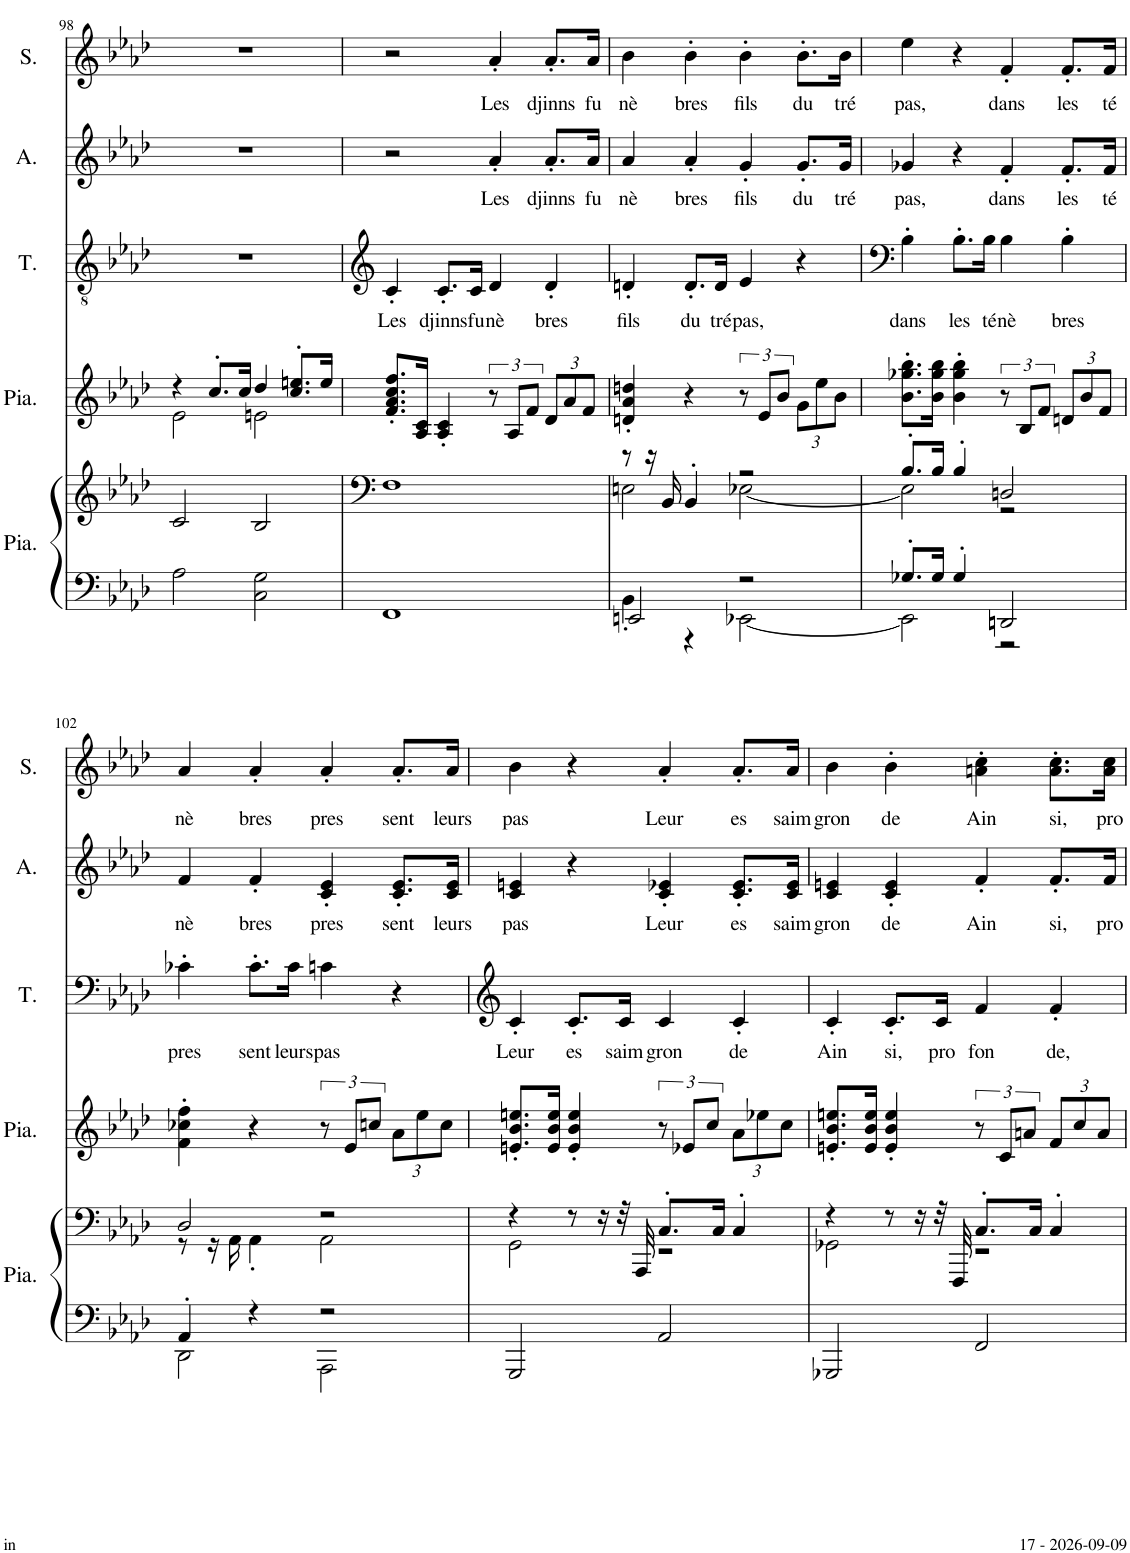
**kern	**kern	**kern	**kern	**text	**kern	**text	**kern	**text
*part5	*part5	*part4	*part3	*part3	*part2	*part2	*part1	*part1
*staff6	*staff5	*staff4	*staff3	*staff3	*staff2	*staff2	*staff1	*staff1
*I"Piano, lower:	*	*I"Piano, upper:	*I"Ténor	*	*I"Alto	*	*I"Soprano	*
*I'Pia.	*	*I'Pia.	*I'T.	*	*I'A.	*	*I'S.	*
!!LO:PB:g=z
*clefG2	*clefG2	*clefG2	*clefGv2	*	*clefG2	*	*clefG2	*
*k[b-e-a-d-]	*k[b-e-a-d-]	*k[b-e-a-d-]	*k[b-e-a-d-]	*	*k[b-e-a-d-]	*	*k[b-e-a-d-]	*
*M4/4	*M4/4	*M4/4	*M4/4	*	*M4/4	*	*M4/4	*
=98	=98	=98	=98	=98	=98	=98	=98	=98
*	*	*^	*	*	*	*	*	*
2A-\	2c/	4r	2e-\	1r	.	1r	.	1r	.
.	.	8.cc'/L	.	.	.	.	.	.	.
.	.	16cc/Jk	.	.	.	.	.	.	.
2C\ 2G\	2B-/	4dd-/	2en\	.	.	.	.	.	.
.	.	8.cc/' 8.een/'L	.	.	.	.	.	.	.
.	.	16ee/Jk	.	.	.	.	.	.	.
*	*	*v	*v	*	*	*	*	*	*
=99	=99	=99	=99	=99	=99	=99	=99	=99
!	!	!	!	!LO:LY:b	!	!	!	!
1FF	1F	8.f/' 8.a-/' 8.cc/' 8.ff/'L	4c'/	Les	2r	.	2r	.
.	.	16A-/ 16c/Jk	.	.	.	.	.	.
!	!	!	!	!LO:LY:b	!	!	!	!
.	.	4A-/' 4c/'	8.c'/L	djinns	.	.	.	.
!	!	!	!	!LO:LY:b	!	!	!	!
.	.	.	16c/Jk	fu	.	.	.	.
!	!	!	!	!LO:LY:b	!	!LO:LY:b	!	!LO:LY:b
.	.	12r	4d-/	nè	4a-'/	Les	4a-'/	Les
.	.	12A-/L	.	.	.	.	.	.
.	.	12f/J	.	.	.	.	.	.
*	*	*Xbrackettup	*	*	*	*	*	*
!	!	!	!	!LO:LY:b	!	!LO:LY:b	!	!LO:LY:b
.	.	12d-/L	4d-'/	bres	8.a-'/L	djinns	8.a-'/L	djinns
.	.	12a-/	.	.	.	.	.	.
.	.	12f/J	.	.	.	.	.	.
!	!	!	!	!	!	!LO:LY:b	!	!LO:LY:b
.	.	.	.	.	16a-/Jk	fu	16a-/Jk	fu
=100	=100	=100	=100	=100	=100	=100	=100	=100
*^	*^	*	*	*	*	*	*	*
!	!	!	!	!	!	!LO:LY:b	!	!LO:LY:b	!	!LO:LY:b
2EEn/	4BB-'\	8r	2En\	4dn/' 4a-/' 4ddn/'	4dn'/	fils	4a-/	nè	4b-\	nè
.	.	16r	.	.	.	.	.	.	.	.
.	.	16BB-/	.	.	.	.	.	.	.	.
!	!	!	!	!	!	!LO:LY:b	!	!LO:LY:b	!	!LO:LY:b
.	4r	4BB-'/	.	4r	8.d'/L	du	4a-'/	bres	4b-'\	bres
!	!	!	!	!	!	!LO:LY:b	!	!	!	!
.	.	.	.	.	16d/Jk	tré	.	.	.	.
*	*	*	*	*brackettup	*	*	*	*	*	*
!	!	!	!	!	!	!LO:LY:b	!	!LO:LY:b	!	!LO:LY:b
2r	[2EE-X\	2r	[2E-X\	12r	4e-/	pas,	4g'/	fils	4b-'\	fils
.	.	.	.	12e-/L	.	.	.	.	.	.
.	.	.	.	12b-/J	.	.	.	.	.	.
*	*	*	*	*Xbrackettup	*	*	*	*	*	*
!	!	!	!	!	!	!	!	!LO:LY:b	!	!LO:LY:b
.	.	.	.	12g\L	4r	.	8.g'/L	du	8.b-'\L	du
.	.	.	.	12ee-\	.	.	.	.	.	.
.	.	.	.	12b-\J	.	.	.	.	.	.
!	!	!	!	!	!	!	!	!LO:LY:b	!	!LO:LY:b
.	.	.	.	.	.	.	16g/Jk	tré	16b-\Jk	tré
=101	=101	=101	=101	=101	=101	=101	=101	=101	=101	=101
!	!	!	!	!	!	!LO:LY:b	!	!LO:LY:b	!	!LO:LY:b
8.G-X'/L	2EE-\]	8.B-'/L	2E-\]	8.b-\' 8.gg-X\' 8.bb-\'L	4B-'\	dans	4g-X/	pas,	4ee-\	pas,
16G-/Jk	.	16B-/Jk	.	16b-\ 16gg-\ 16bb-\Jk	.	.	.	.	.	.
!	!	!	!	!	!	!LO:LY:b	!	!	!	!
4G-'/	.	4B-'/	.	4b-\' 4gg-\' 4bb-\'	8.B-'\L	les	4r	.	4r	.
!	!	!	!	!	!	!LO:LY:b	!	!	!	!
.	.	.	.	.	16B-\Jk	té	.	.	.	.
*	*	*	*	*brackettup	*	*	*	*	*	*
!	!	!	!	!	!	!LO:LY:b	!	!LO:LY:b	!	!LO:LY:b
2DDn/	2r	2Dn/	2r	12r	4B-\	nè	4f'/	dans	4f'/	dans
.	.	.	.	12B-/L	.	.	.	.	.	.
.	.	.	.	12f/J	.	.	.	.	.	.
*	*	*	*	*Xbrackettup	*	*	*	*	*	*
!	!	!	!	!	!	!LO:LY:b	!	!LO:LY:b	!	!LO:LY:b
.	.	.	.	12dn/L	4B-'\	bres	8.f'/L	les	8.f'/L	les
.	.	.	.	12b-/	.	.	.	.	.	.
.	.	.	.	12f/J	.	.	.	.	.	.
!	!	!	!	!	!	!	!	!LO:LY:b	!	!LO:LY:b
.	.	.	.	.	.	.	16f/Jk	té	16f/Jk	té
!!LO:LB:g=z
=102	=102	=102	=102	=102	=102	=102	=102	=102	=102	=102
!	!	!	!	!	!	!LO:LY:b	!	!LO:LY:b	!	!LO:LY:b
4AA-'/	2DD-\	2D-/	8r	4f\' 4cc-X\' 4ff\'	4c-X'\	pres	4f/	nè	4a-/	nè
.	.	.	16r	.	.	.	.	.	.	.
.	.	.	16AA-\	.	.	.	.	.	.	.
!	!	!	!	!	!	!LO:LY:b	!	!LO:LY:b	!	!LO:LY:b
4r	.	.	4AA-'\	4r	8.c-'\L	sent	4f'/	bres	4a-'/	bres
!	!	!	!	!	!	!LO:LY:b	!	!	!	!
.	.	.	.	.	16c-\Jk	leurs	.	.	.	.
*	*	*	*	*brackettup	*	*	*	*	*	*
!	!	!	!	!	!	!LO:LY:b	!	!LO:LY:b	!	!LO:LY:b
2r	2AAA-\	2r	2AA-\	12r	4cn\	pas	4c/' 4e-/'	pres	4a-'/	pres
.	.	.	.	12e-/L	.	.	.	.	.	.
.	.	.	.	12ccn/J	.	.	.	.	.	.
*	*	*	*	*Xbrackettup	*	*	*	*	*	*
!	!	!	!	!	!	!	!	!LO:LY:b	!	!LO:LY:b
.	.	.	.	12a-\L	4r	.	8.c/' 8.e-/'L	sent	8.a-'/L	sent
.	.	.	.	12ee-\	.	.	.	.	.	.
.	.	.	.	12cc\J	.	.	.	.	.	.
!	!	!	!	!	!	!	!	!LO:LY:b	!	!LO:LY:b
.	.	.	.	.	.	.	16c/ 16e-/Jk	leurs	16a-/Jk	leurs
*v	*v	*	*	*	*	*	*	*	*	*
=103	=103	=103	=103	=103	=103	=103	=103	=103	=103
!	!	!	!	!	!LO:LY:b	!	!LO:LY:b	!	!LO:LY:b
2GGG/	4r	2GG\	8.en/' 8.b-/' 8.een/'L	4c'/	Leur	4c/ 4en/	pas	4b-\	pas
.	.	.	16e/ 16b-/ 16ee/Jk	.	.	.	.	.	.
!	!	!	!	!	!LO:LY:b	!	!	!	!
.	8r	.	4e/' 4b-/' 4ee/'	8.c'/L	es	4r	.	4r	.
.	16r	.	.	.	.	.	.	.	.
!	!	!	!	!	!LO:LY:b	!	!	!	!
.	32r	.	.	16c/Jk	saim	.	.	.	.
.	32AAA-/	.	.	.	.	.	.	.	.
*	*	*	*brackettup	*	*	*	*	*	*
!	!	!	!	!	!LO:LY:b	!	!LO:LY:b	!	!LO:LY:b
2AA-/	8.C'/L	2r	12r	4c/	gron	4c/' 4e-X/'	Leur	4a-'/	Leur
.	.	.	12e-X/L	.	.	.	.	.	.
.	.	.	12cc/J	.	.	.	.	.	.
.	16C/Jk	.	.	.	.	.	.	.	.
*	*	*	*Xbrackettup	*	*	*	*	*	*
!	!	!	!	!	!LO:LY:b	!	!LO:LY:b	!	!LO:LY:b
.	4C'/	.	12a-\L	4c'/	de	8.c/' 8.e-/'L	es	8.a-'/L	es
.	.	.	12ee-X\	.	.	.	.	.	.
.	.	.	12cc\J	.	.	.	.	.	.
!	!	!	!	!	!	!	!LO:LY:b	!	!LO:LY:b
.	.	.	.	.	.	16c/ 16e-/Jk	saim	16a-/Jk	saim
=104	=104	=104	=104	=104	=104	=104	=104	=104	=104
!	!	!	!	!	!LO:LY:b	!	!LO:LY:b	!	!LO:LY:b
2GGG-X/	4r	2GG-X\	8.en/' 8.b-/' 8.een/'L	4c'/	Ain	4c/ 4en/	gron	4b-\	gron
.	.	.	16e/ 16b-/ 16ee/Jk	.	.	.	.	.	.
!	!	!	!	!	!LO:LY:b	!	!LO:LY:b	!	!LO:LY:b
.	8r	.	4e/' 4b-/' 4ee/'	8.c'/L	si,	4c/' 4e/'	de	4b-'\	de
.	16r	.	.	.	.	.	.	.	.
!	!	!	!	!	!LO:LY:b	!	!	!	!
.	32r	.	.	16c/Jk	pro	.	.	.	.
.	32FFF/	.	.	.	.	.	.	.	.
*	*	*	*brackettup	*	*	*	*	*	*
!	!	!	!	!	!LO:LY:b	!	!LO:LY:b	!	!LO:LY:b
2FF/	8.C'/L	2r	12r	4f/	fon	4f'/	Ain	4an\' 4cc\'	Ain
.	.	.	12c/L	.	.	.	.	.	.
.	.	.	12an/J	.	.	.	.	.	.
.	16C/Jk	.	.	.	.	.	.	.	.
*	*	*	*Xbrackettup	*	*	*	*	*	*
!	!	!	!	!	!LO:LY:b	!	!LO:LY:b	!	!LO:LY:b
.	4C'/	.	12f/L	4f'/	de,	8.f'/L	si,	8.a\' 8.cc\'L	si,
.	.	.	12cc/	.	.	.	.	.	.
.	.	.	12a/J	.	.	.	.	.	.
!	!	!	!	!	!	!	!LO:LY:b	!	!LO:LY:b
.	.	.	.	.	.	16f/Jk	pro	16a\ 16cc\Jk	pro
*	*v	*v	*	*	*	*	*	*	*
=	=	=	=	=	=	=	=	=
*-	*-	*-	*-	*-	*-	*-	*-	*-
